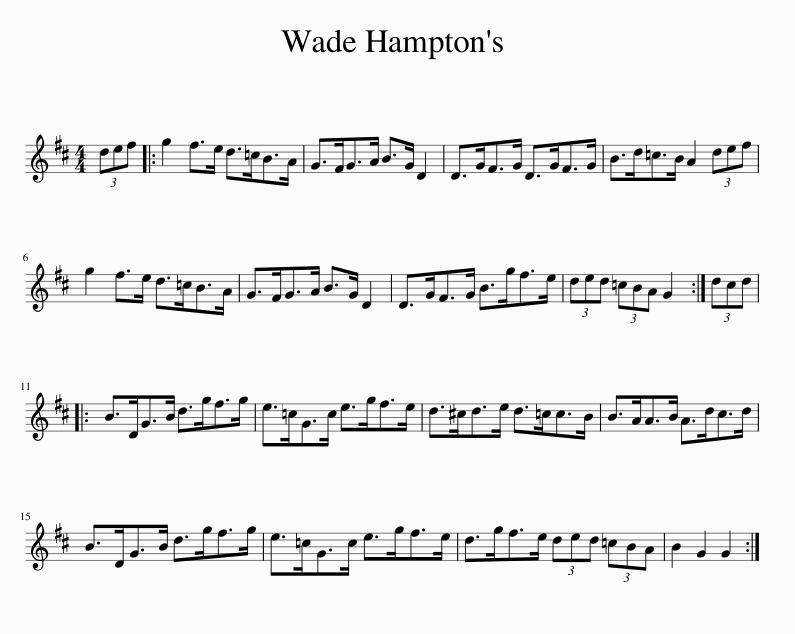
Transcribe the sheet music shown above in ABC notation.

X:1
L:1/8
M:4/4
I:linebreak $
K:D
V:1 treble
V:1
 (3def |: g2 f>e d>=cB>A | G>FG>A B>G D2 | D>GF>G D>GF>G | B>d=c>B A2 (3def |$ %5
 g2 f>e d>=cB>A | G>FG>A B>G D2 | D>GF>G B>gf>e | (3ded (3=cBA G2 :| (3dcd |:$ %10
 B>DG>B d>gf>g | e>=cG>c e>gf>e | d>^cd>e d>=cc>B | B>AA>B A>dc>d |$ B>DG>B d>gf>g | %15
 e>=cG>c e>gf>e | d>gf>e (3ded (3=cBA | B2 G2 G2 :| %18
